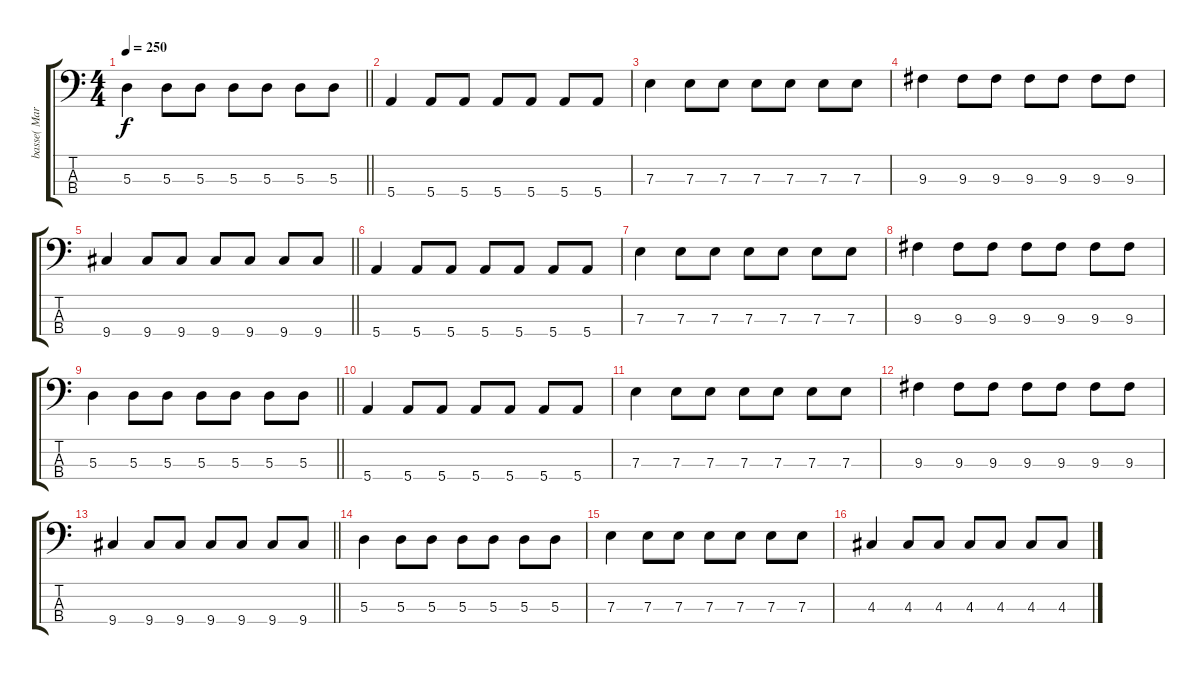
\track ("basse( Mark )" "basse( Mar") {instrument electricbasspick}
\staff {score tabs}
\tuning (G2 D2 A1 E1) {hide}
\ts (4 4)
\tempo 250
\clef f4
\barLineRight lightlight
\ks c
5.3.4{dy f} 5.3.8 5.3.8 5.3.8 5.3.8 5.3.8 5.3.8 |
5.4.4 5.4.8 5.4.8 5.4.8 5.4.8 5.4.8 5.4.8 |
7.3.4 7.3.8 7.3.8 7.3.8 7.3.8 7.3.8 7.3.8 |
9.3.4 9.3.8 9.3.8 9.3.8 9.3.8 9.3.8 9.3.8 |
\barLineRight lightlight
9.4.4 9.4.8 9.4.8 9.4.8 9.4.8 9.4.8 9.4.8 |
5.4.4 5.4.8 5.4.8 5.4.8 5.4.8 5.4.8 5.4.8 |
7.3.4 7.3.8 7.3.8 7.3.8 7.3.8 7.3.8 7.3.8 |
9.3.4 9.3.8 9.3.8 9.3.8 9.3.8 9.3.8 9.3.8 |
\barLineRight lightlight
5.3.4 5.3.8 5.3.8 5.3.8 5.3.8 5.3.8 5.3.8 |
5.4.4 5.4.8 5.4.8 5.4.8 5.4.8 5.4.8 5.4.8 |
7.3.4 7.3.8 7.3.8 7.3.8 7.3.8 7.3.8 7.3.8 |
9.3.4 9.3.8 9.3.8 9.3.8 9.3.8 9.3.8 9.3.8 |
\barLineRight lightlight
9.4.4 9.4.8 9.4.8 9.4.8 9.4.8 9.4.8 9.4.8 |
5.3.4 5.3.8 5.3.8 5.3.8 5.3.8 5.3.8 5.3.8 |
7.3.4 7.3.8 7.3.8 7.3.8 7.3.8 7.3.8 7.3.8 |
4.3.4 4.3.8 4.3.8 4.3.8 4.3.8 4.3.8 4.3.8
